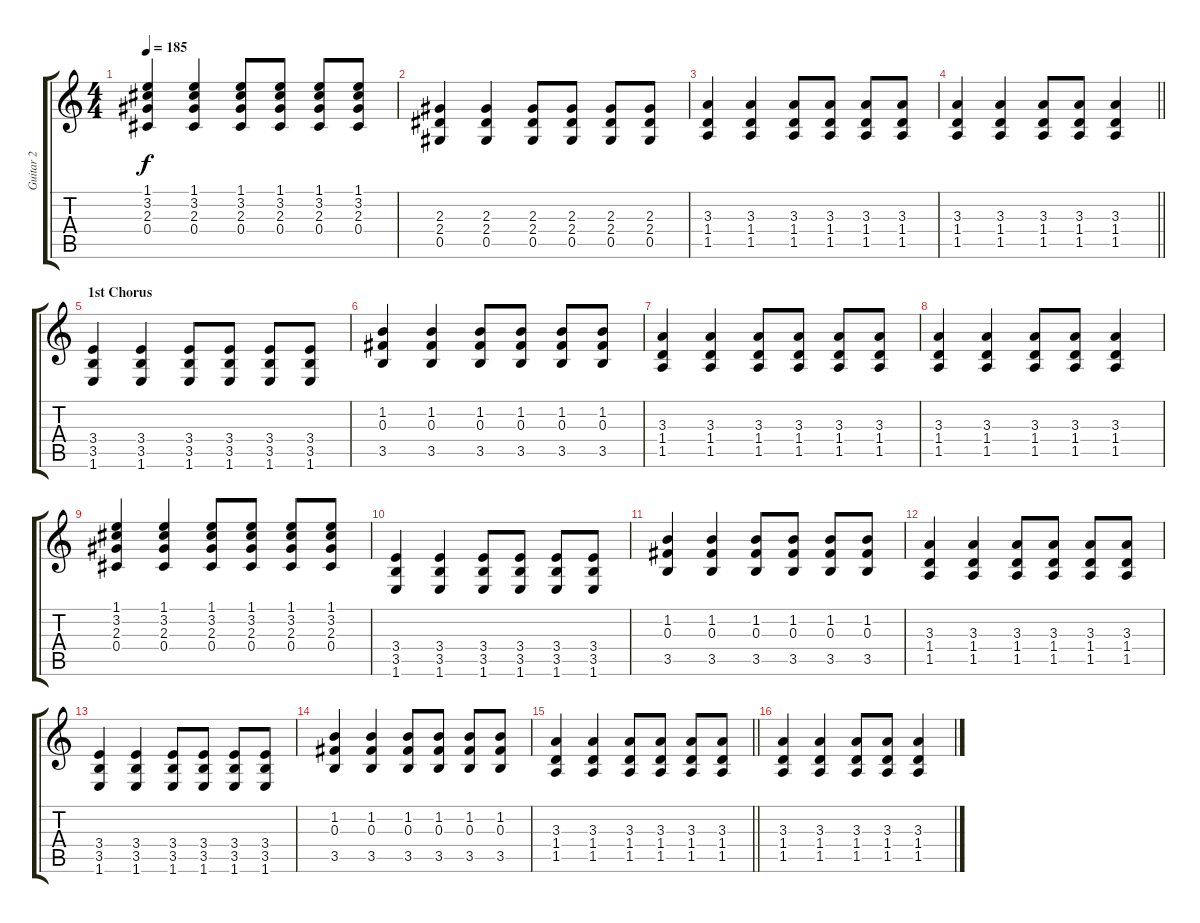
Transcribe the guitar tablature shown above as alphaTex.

\track ("Guitar 2" "Guitar 2") {instrument distortionguitar}
\staff {score tabs}
\tuning (Eb4 Bb3 Gb3 Db3 Ab2 Eb2) {hide}
\ts (4 4)
\tempo 185
\clef g2
\ks c
(1.1 3.2 2.3 0.4).4{dy f} (1.1 3.2 2.3 0.4).4 (1.1 3.2 2.3 0.4).8 (1.1 3.2 2.3 0.4).8 (1.1 3.2 2.3 0.4).8 (1.1 3.2 2.3 0.4).8 |
(2.3 2.4 0.5).4 (2.3 2.4 0.5).4 (2.3 2.4 0.5).8 (2.3 2.4 0.5).8 (2.3 2.4 0.5).8 (2.3 2.4 0.5).8 |
(3.3 1.4 1.5).4 (3.3 1.4 1.5).4 (3.3 1.4 1.5).8 (3.3 1.4 1.5).8 (3.3 1.4 1.5).8 (3.3 1.4 1.5).8 |
\barLineRight lightlight
(3.3 1.4 1.5).4 (3.3 1.4 1.5).4 (3.3 1.4 1.5).8 (3.3 1.4 1.5).8 (3.3 1.4 1.5).4 |
\section ("" "1st Chorus")
(3.4 3.5 1.6).4 (3.4 3.5 1.6).4 (3.4 3.5 1.6).8 (3.4 3.5 1.6).8 (3.4 3.5 1.6).8 (3.4 3.5 1.6).8 |
(1.2 0.3 3.5).4 (1.2 0.3 3.5).4 (1.2 0.3 3.5).8 (1.2 0.3 3.5).8 (1.2 0.3 3.5).8 (1.2 0.3 3.5).8 |
(3.3 1.4 1.5).4 (3.3 1.4 1.5).4 (3.3 1.4 1.5).8 (3.3 1.4 1.5).8 (3.3 1.4 1.5).8 (3.3 1.4 1.5).8 |
(3.3 1.4 1.5).4 (3.3 1.4 1.5).4 (3.3 1.4 1.5).8 (3.3 1.4 1.5).8 (3.3 1.4 1.5).4 |
(1.1 3.2 2.3 0.4).4 (1.1 3.2 2.3 0.4).4 (1.1 3.2 2.3 0.4).8 (1.1 3.2 2.3 0.4).8 (1.1 3.2 2.3 0.4).8 (1.1 3.2 2.3 0.4).8 |
(3.4 3.5 1.6).4 (3.4 3.5 1.6).4 (3.4 3.5 1.6).8 (3.4 3.5 1.6).8 (3.4 3.5 1.6).8 (3.4 3.5 1.6).8 |
(1.2 0.3 3.5).4 (1.2 0.3 3.5).4 (1.2 0.3 3.5).8 (1.2 0.3 3.5).8 (1.2 0.3 3.5).8 (1.2 0.3 3.5).8 |
(3.3 1.4 1.5).4 (3.3 1.4 1.5).4 (3.3 1.4 1.5).8 (3.3 1.4 1.5).8 (3.3 1.4 1.5).8 (3.3 1.4 1.5).8 |
(3.4 3.5 1.6).4 (3.4 3.5 1.6).4 (3.4 3.5 1.6).8 (3.4 3.5 1.6).8 (3.4 3.5 1.6).8 (3.4 3.5 1.6).8 |
(1.2 0.3 3.5).4 (1.2 0.3 3.5).4 (1.2 0.3 3.5).8 (1.2 0.3 3.5).8 (1.2 0.3 3.5).8 (1.2 0.3 3.5).8 |
\barLineRight lightlight
(3.3 1.4 1.5).4 (3.3 1.4 1.5).4 (3.3 1.4 1.5).8 (3.3 1.4 1.5).8 (3.3 1.4 1.5).8 (3.3 1.4 1.5).8 |
(3.3 1.4 1.5).4 (3.3 1.4 1.5).4 (3.3 1.4 1.5).8 (3.3 1.4 1.5).8 (3.3 1.4 1.5).4
